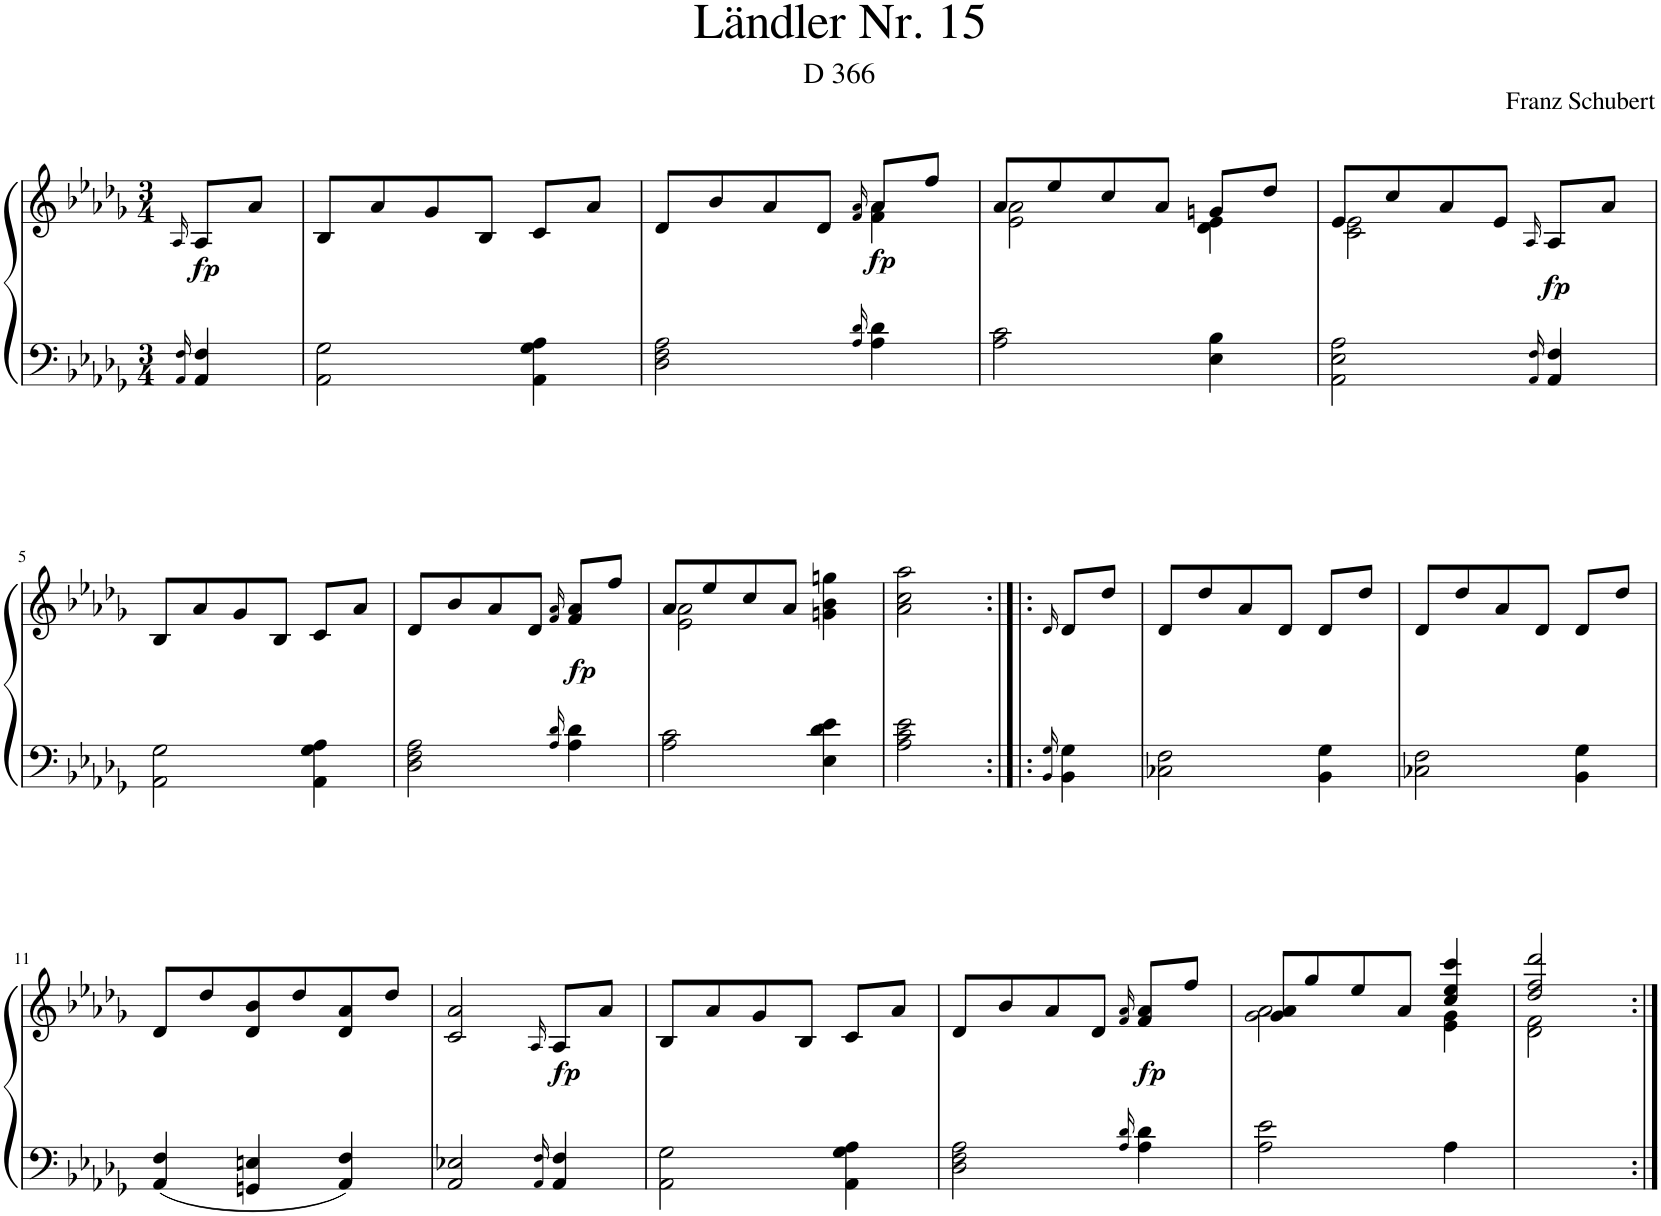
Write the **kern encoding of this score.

**kern	**kern	**dynam
*part1	*part1	*part1
*staff2	*staff1	*staff1/2
*I"Piano	*	*
*I'Pno.	*	*
*clefF4	*clefG2	*
*k[b-e-a-d-g-]	*k[b-e-a-d-g-]	*
*M3/4	*M3/4	*
=	=	=
16qAA-/ 16qF/	16qA-/	.
!	!	!LO:DY:b
4AA-/ 4F/	8A-/L	fp
.	8a-/J	.
=1	=1	=1
2AA-\ 2G-\	8B-/L	.
.	8a-/	.
.	8g-/	.
.	8B-/J	.
4AA-\ 4G-\ 4A-\	8c/L	.
.	8a-/J	.
=2	=2	=2
*	*^	*
2D-\ 2F\ 2A-\	8d-/L	2ryy	.
.	8b-/	.	.
.	8a-/	.	.
.	8d-/J	.	.
16qA-/ 16qd-/	16qf/ 16qa-/	.	.
!	!	!	!LO:DY:b
4A-\ 4d-\	8a-/L	4f\ 4a-\	fp
.	8ff/J	.	.
=3	=3	=3	=3
2A-\ 2c\	8a-/L	2e-\ 2a-\	.
.	8ee-/	.	.
.	8cc/	.	.
.	8a-/J	.	.
4E-\ 4B-\	8gn/L	4d-\ 4e-\	.
.	8dd-/J	.	.
=4	=4	=4	=4
2AA-\ 2E-\ 2A-\	8e-/L	2c\ 2e-\	.
.	8cc/	.	.
.	8a-/	.	.
.	8e-/J	.	.
16qAA-/ 16qF/	16qA-/	.	.
!	!	!	!LO:DY:a=2
4AA-/ 4F/	8A-/L	4ryy	fp
.	8a-/J	.	.
*	*v	*v	*
!!LO:LB:g=z
=5	=5	=5
2AA-\ 2G-\	8B-/L	.
.	8a-/	.
.	8g-/	.
.	8B-/J	.
4AA-\ 4G-\ 4A-\	8c/L	.
.	8a-/J	.
=6	=6	=6
2D-\ 2F\ 2A-\	8d-/L	.
.	8b-/	.
.	8a-/	.
.	8d-/J	.
16qA-/ 16qd-/	16qf/ 16qa-/	.
!	!	!LO:DY:b
4A-\ 4d-\	8f/ 8a-/L	fp
.	8ff/J	.
=7	=7	=7
*	*^	*
2A-\ 2c\	8a-/L	2e-\ 2a-\	.
.	8ee-/	.	.
.	8cc/	.	.
.	8a-/J	.	.
4E-\ 4d-\ 4e-\	4gn\ 4b-\ 4ggn\	4ryy	.
*	*v	*v	*
=8	=8	=8
2A-\ 2c\ 2e-\	2a-\ 2cc\ 2aa-\	.
=8X1:|!|:	=8X1:|!|:	=8X1:|!|:
16qBB-/ 16qG-/	16qd-/	.
4BB-\ 4G-\	8d-/L	.
.	8dd-/J	.
=9	=9	=9
2C-X\ 2F\	8d-/L	.
.	8dd-/	.
.	8a-/	.
.	8d-/J	.
4BB-\ 4G-\	8d-/L	.
.	8dd-/J	.
=10	=10	=10
2C-X\ 2F\	8d-/L	.
.	8dd-/	.
.	8a-/	.
.	8d-/J	.
4BB-\ 4G-\	8d-/L	.
.	8dd-/J	.
!!LO:LB:g=z
=11	=11	=11
4AA-/ 4F/	8d-/L	.
.	8dd-/	.
4GGn/ 4En/	8d-/ 8b-/	.
.	8dd-/	.
4AA-/ 4F/	8d-/ 8a-/	.
.	8dd-/J	.
=12	=12	=12
2AA-/ 2E-X/	2c/ 2a-/	.
16qAA-/ 16qF/	16qA-/	.
!	!	!LO:DY:b
4AA-/ 4F/	8A-/L	fp
.	8a-/J	.
=13	=13	=13
2AA-\ 2G-\	8B-/L	.
.	8a-/	.
.	8g-/	.
.	8B-/J	.
4AA-\ 4G-\ 4A-\	8c/L	.
.	8a-/J	.
=14	=14	=14
2D-\ 2F\ 2A-\	8d-/L	.
.	8b-/	.
.	8a-/	.
.	8d-/J	.
16qA-/ 16qd-/	16qf/ 16qa-/	.
!	!	!LO:DY:b
4A-\ 4d-\	8f/ 8a-/L	fp
.	8ff/J	.
=15	=15	=15
*	*^	*
2A-\ 2e-\	8g-/ 8a-/L	2g-\ 2a-\	.
.	8gg-/	.	.
.	8ee-/	.	.
.	8a-/J	.	.
4A-\	4cc/ 4ee-/ 4ccc/	4e-\ 4g-\	.
=16	=16	=16	=16
2ryy	2dd-/ 2ff/ 2ddd-/	2d-\ 2f\	.
*	*v	*v	*
=:|!	=:|!	=:|!
*-	*-	*-
